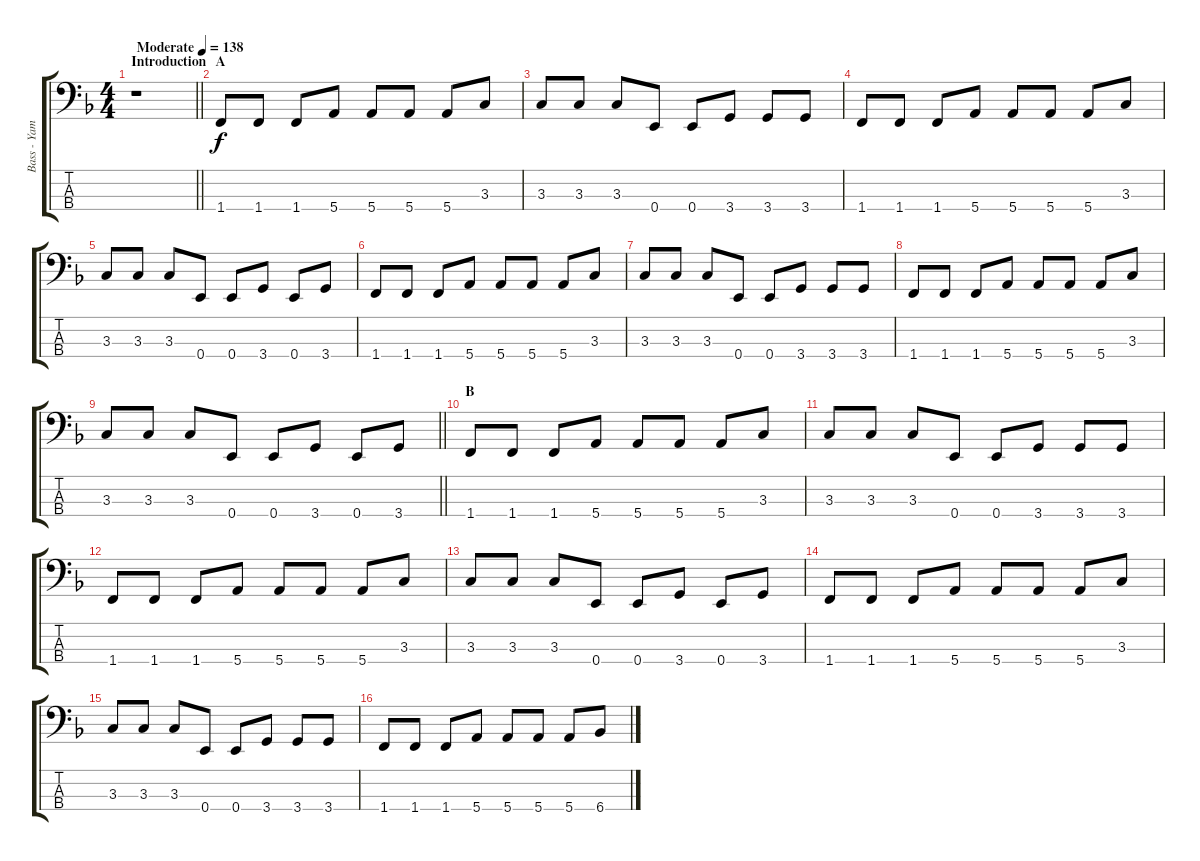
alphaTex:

\track ("Bass - Yamada" "Bass - Yam") {instrument electricbasspick}
\staff {score tabs}
\tuning (G2 D2 A1 E1) {hide}
\ts (4 4)
\section ("" "Introduction")
\tempo (138 "Moderate")
\clef f4
\barLineRight lightlight
\ks f
r.1{dy f instrument electricbasspick} |
\section ("" "A")
1.4.8 1.4.8 1.4.8 5.4.8 5.4.8 5.4.8 5.4.8 3.3.8 |
3.3.8 3.3.8 3.3.8 0.4.8 0.4.8 3.4.8 3.4.8 3.4.8 |
1.4.8 1.4.8 1.4.8 5.4.8 5.4.8 5.4.8 5.4.8 3.3.8 |
3.3.8 3.3.8 3.3.8 0.4.8 0.4.8 3.4.8 0.4.8 3.4.8 |
1.4.8 1.4.8 1.4.8 5.4.8 5.4.8 5.4.8 5.4.8 3.3.8 |
3.3.8 3.3.8 3.3.8 0.4.8 0.4.8 3.4.8 3.4.8 3.4.8 |
1.4.8 1.4.8 1.4.8 5.4.8 5.4.8 5.4.8 5.4.8 3.3.8 |
\barLineRight lightlight
3.3.8 3.3.8 3.3.8 0.4.8 0.4.8 3.4.8 0.4.8 3.4.8 |
\section ("" "B")
1.4.8 1.4.8 1.4.8 5.4.8 5.4.8 5.4.8 5.4.8 3.3.8 |
3.3.8 3.3.8 3.3.8 0.4.8 0.4.8 3.4.8 3.4.8 3.4.8 |
1.4.8 1.4.8 1.4.8 5.4.8 5.4.8 5.4.8 5.4.8 3.3.8 |
3.3.8 3.3.8 3.3.8 0.4.8 0.4.8 3.4.8 0.4.8 3.4.8 |
1.4.8 1.4.8 1.4.8 5.4.8 5.4.8 5.4.8 5.4.8 3.3.8 |
3.3.8 3.3.8 3.3.8 0.4.8 0.4.8 3.4.8 3.4.8 3.4.8 |
1.4.8 1.4.8 1.4.8 5.4.8 5.4.8 5.4.8 5.4.8 6.4.8
